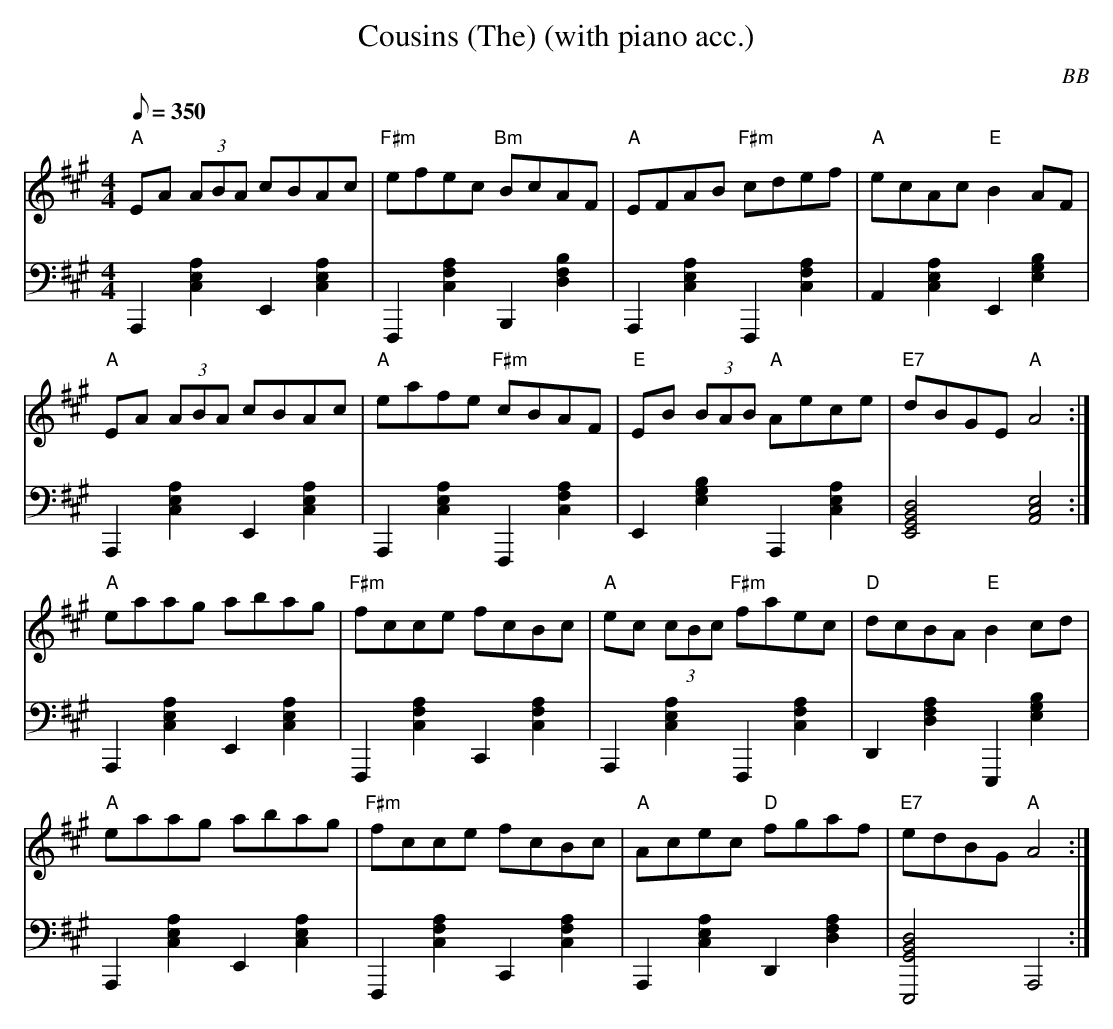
X:1
T: Cousins (The) (with piano acc.)
C: BB
M: 4/4
L: 1/8
Q: 1/8=350
V: 1 program 1 110 %fiddle
V: 2 volume=70 clef=bass m=D program 1 00
K: A
[V:1] "A"EA (3ABA cBAc|"F#m"efec "Bm"BcAF|"A"EFAB "F#m"cdef|"A"ecAc "E"B2 AF|
[V:2] A,,2[A2E2C2]E,2[A2E2C2]|F,,2[F2C2A2]B,,2[B2D2F2]|A,,2[A2E2C2]F,,2[F2C2A2]|\
A,2[A2E2C2]E,2[B2E2G2]|
[V:1] "A"EA (3ABA cBAc|"A"eafe "F#m"cBAF|"E"EB (3BAB "A"Aece|"E7"dBGE "A"A4 :|
[V:2] A,,2[A2E2C2]E,2[A2E2C2]|A,,2[A2E2C2]F,,2[F2C2A2]|E,2[B2E2G2]A,,2[A2E2C2]|\
[E,4B,4G,4D4][A,4C4E4]:|
[V:1] "A"eaag abag|"F#m"fcce fcBc|"A"ec (3cBc "F#m"faec|"D"dcBA "E"B2 cd|
[V:2] A,,2[A2E2C2]E,2[A2E2C2]|F,,2[F2C2A2]C,2[F2C2A2]|A,,2[A2E2C2]F,,2[F2C2A2]|\
D,2[D2A2F2]E,,2[B2E2G2]|
[V:1] "A"eaag abag|"F#m"fcce fcBc|"A"Acec "D"fgaf|"E7"edBG "A"A4 :|
[V:2] A,,2[A2E2C2]E,2[A2E2C2]|F,,2[F2C2A2]C,2[F2C2A2]|A,,2[A2E2C2]D,2[D2A2F2]|
[E,,4B,4G,4D4]A,,4:|
